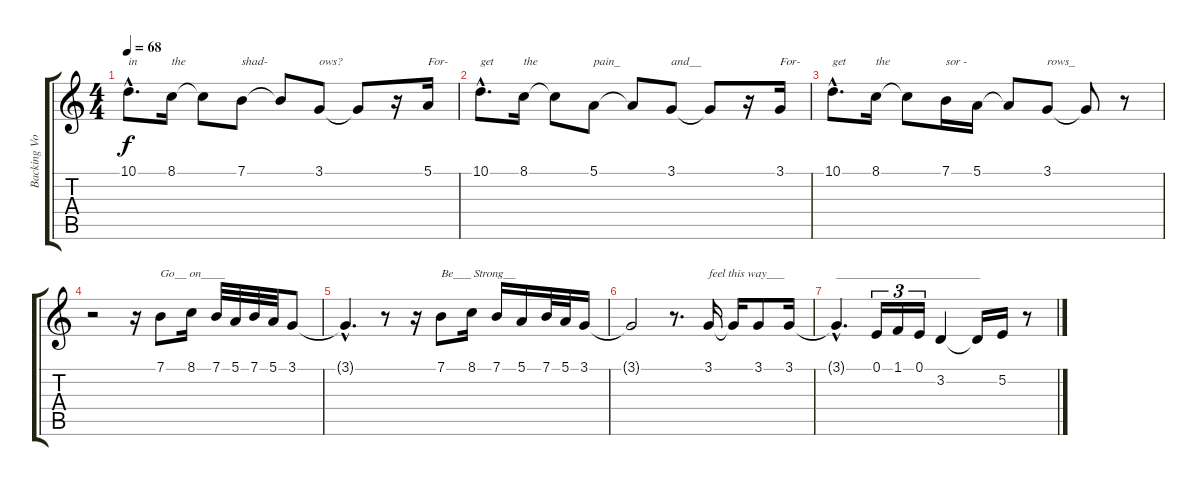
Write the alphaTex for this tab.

\track ("Backing Vocal" "Backing Vo") {instrument clarinet}
\staff {score tabs}
\tuning (E4 B3 G3 D3 A2 E2) {hide}
\ts (4 4)
\tempo 68
\clef g2
\ks c
10.1{hac}.8{d txt "in" dy f} 8.1.16{txt "the"} 8.1{t}.8 7.1.8{txt "shad-"} 7.1{t}.8 3.1.8{txt "ows?"} 3.1{t}.8 r.16 5.1.16{txt "For-"} |
10.1{hac}.8{d txt "get"} 8.1.16{txt "the"} 8.1{t}.8 5.1.8{txt "pain_"} 5.1{t}.8 3.1.8{txt "and__"} 3.1{t}.8 r.16 3.1.16{txt "For-"} |
10.1{hac}.8{d txt "get"} 8.1.16{txt "the"} 8.1{t}.8 7.1.16{txt "sor -"} 5.1.16 5.1{t}.8 3.1.8{txt "rows_"} 3.1{t}.8 r.8 |
r.2 r.16 7.1.8{txt "Go__ on____"} 8.1.16 7.1.32 5.1.32 7.1.32 5.1.32 3.1.8 |
3.1{hac t}.4{d} r.8 r.16 7.1.8{txt "Be___ Strong__"} 8.1.16 7.1.16 5.1.16 7.1.32 5.1.32 3.1.16 |
3.1{t}.2 r.8{d} 3.1.16{txt "feel this way___"} 3.1{t}.16 3.1.8 3.1.16 |
3.1{hac t}.4{d txt "________________________"} 0.1.16{tu (3 2)} 1.1.16{tu (3 2)} 0.1.16{tu (3 2)} 3.2.4 3.2{t}.16 5.2.16 r.8
